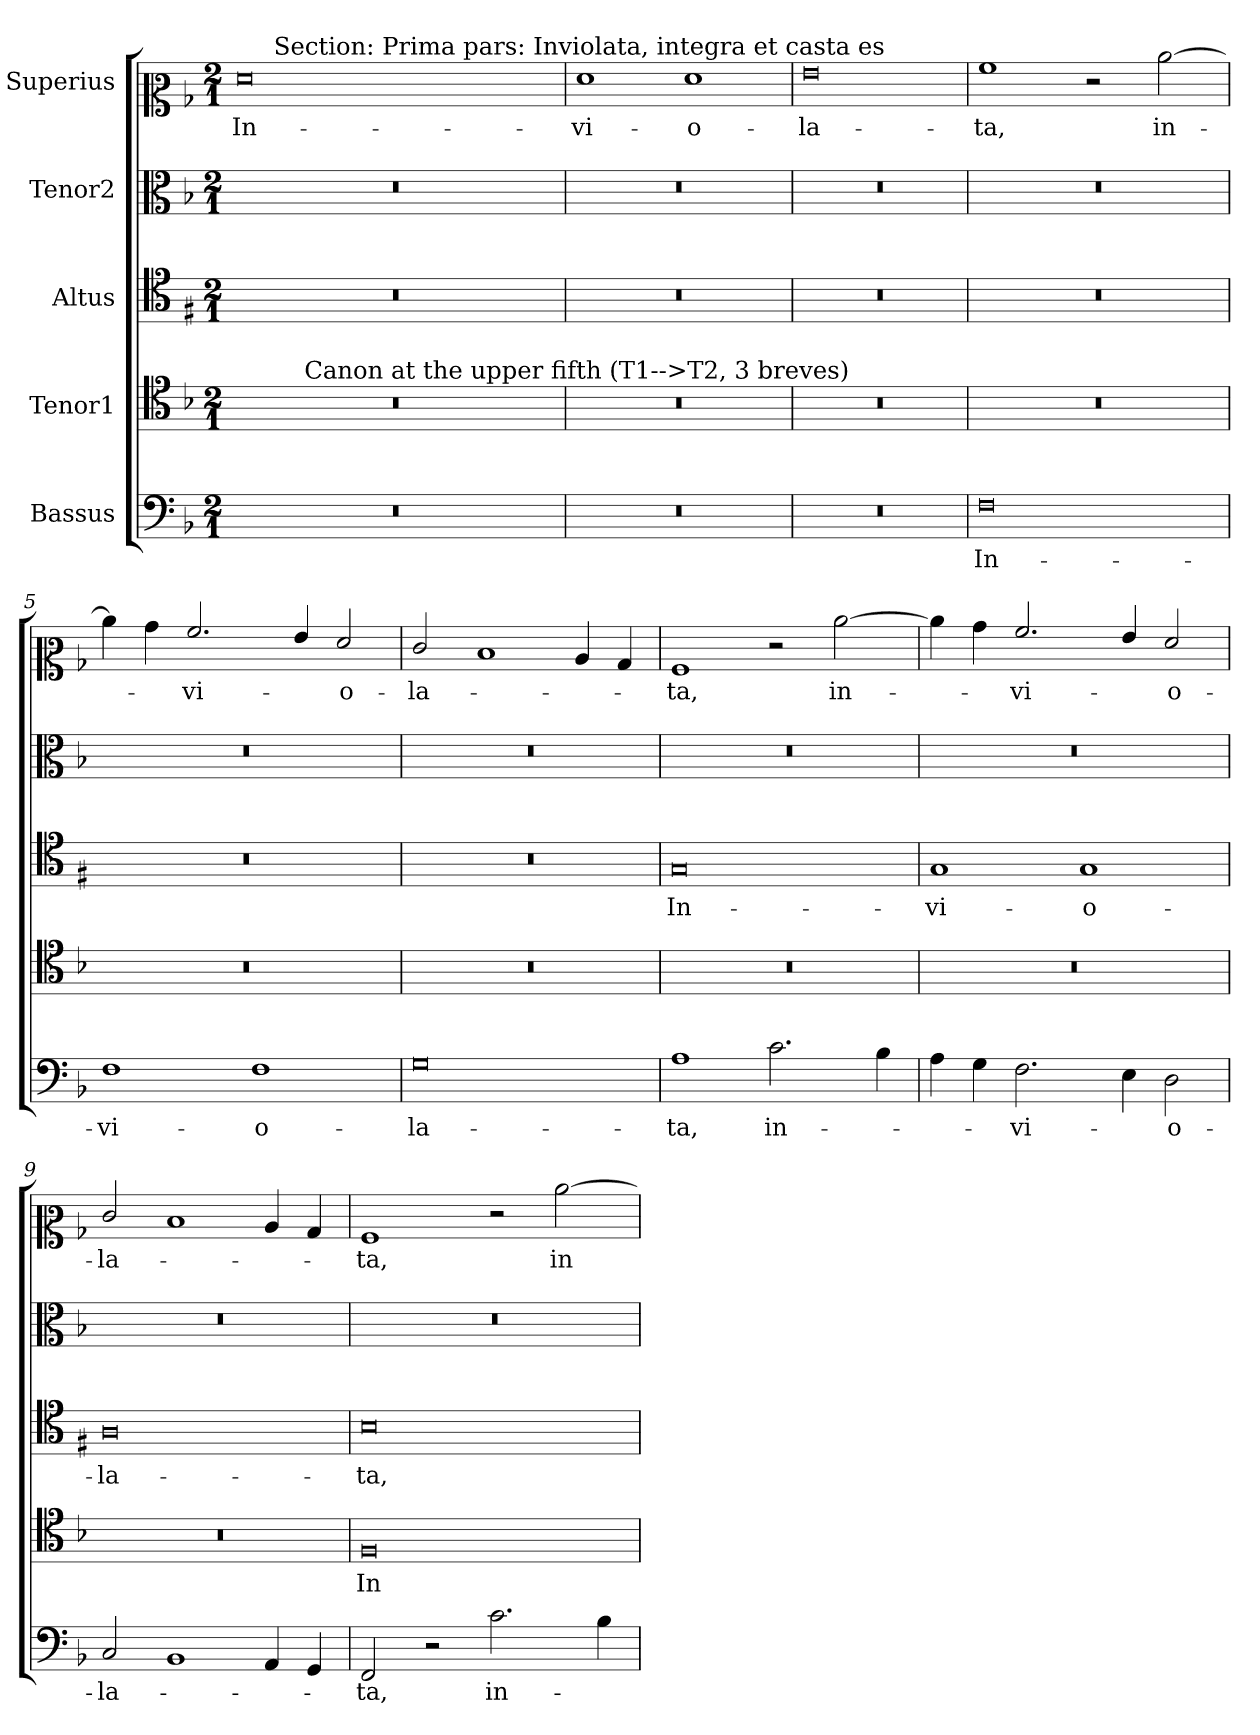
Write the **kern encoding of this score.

**kern	**text	**kern	**text	**kern	**text	**kern	**kern	**text
*part5	*part5	*part4	*part4	*part3	*part3	*part2	*part1	*part1
*staff5	*staff5	*staff4	*staff4	*staff3	*staff3	*staff2	*staff1	*staff1
*I"Bassus	*	*I"Tenor1	*	*I"Altus	*	*I"Tenor2	*I"Superius	*
*clefF4	*	*clefC4	*	*clefC4	*	*clefC3	*clefC2	*
*	*	*	*	*ITrd1c2	*	*	*	*
*k[b-]	*	*k[b-]	*	*k[b-]	*	*k[b-]	*k[b-]	*
*M2/1	*	*M2/1	*	*M2/1	*	*M2/1	*M2/1	*
*MM120	*	*MM120	*	*MM120	*	*MM120	*MM120	*
=1	=1	=1	=1	=1	=1	=1	=1	=1
!	!	!	!	!	!	!	!	!LO:LY:b
*	*	*^	*	*	*	*	*^	*
0r	.	0r	6..ryy	.	0r	.	0r	0f	6ryy	In-
!	!	!	!	!	!	!	!	!	!LO:TX:a:t=Section&colon; Prima pars&colon; Inviolata, integra et casta es	!
.	.	.	.	.	.	.	.	.	3%2ryy	.
!	!	!	!LO:TX:a:t=Canon at the upper fifth (T1-->T2, 3 breves)	!	!	!	!	!	!	!
.	.	.	3%2ryy	.	.	.	.	.	.	.
.	.	.	.	.	.	.	.	.	3%2..ryy	.
.	.	.	3%2ryy	.	.	.	.	.	.	.
.	.	.	3ryy	.	.	.	.	.	.	.
.	.	.	24ryy	.	.	.	.	.	.	.
=2	=2	=2	=2	=2	=2	=2	=2	=2	=2	=2
!	!	!	!	!	!	!	!	!	!	!LO:LY:b
*	*	*v	*v	*	*	*	*	*v	*v	*
0r	.	0r	.	0r	.	0r	1f	-vi-
!	!	!	!	!	!	!	!	!LO:LY:b
.	.	.	.	.	.	.	1f	-o-
=3	=3	=3	=3	=3	=3	=3	=3	=3
!	!	!	!	!	!	!	!	!LO:LY:b
0r	.	0r	.	0r	.	0r	0g	-la-
=4	=4	=4	=4	=4	=4	=4	=4	=4
!	!LO:LY:b	!	!	!	!	!	!	!LO:LY:b
0F	In-	0r	.	0r	.	0r	1a	-ta,
.	.	.	.	.	.	.	2r	.
!	!	!	!	!	!	!	!	!LO:LY:b
.	.	.	.	.	.	.	[2cc\	in-
=5	=5	=5	=5	=5	=5	=5	=5	=5
!	!LO:LY:b	!	!	!	!	!	!	!
1F	-vi-	0r	.	0r	.	0r	4cc\]	.
.	.	.	.	.	.	.	4b-\	.
!	!	!	!	!	!	!	!	!LO:LY:b
.	.	.	.	.	.	.	2.a/	-vi-
!	!LO:LY:b	!	!	!	!	!	!	!
1F	-o-	.	.	.	.	.	.	.
.	.	.	.	.	.	.	4g/	.
!	!	!	!	!	!	!	!	!LO:LY:b
.	.	.	.	.	.	.	2f/	-o-
=6	=6	=6	=6	=6	=6	=6	=6	=6
!	!LO:LY:b	!	!	!	!	!	!	!LO:LY:b
0G	-la-	0r	.	0r	.	0r	2e/	-la-
.	.	.	.	.	.	.	1d	.
.	.	.	.	.	.	.	4c/	.
.	.	.	.	.	.	.	4B-/	.
=7	=7	=7	=7	=7	=7	=7	=7	=7
!	!LO:LY:b	!	!	!	!LO:LY:b	!	!	!LO:LY:b
1A	-ta,	0r	.	0F	In-	0r	1A	-ta,
!	!LO:LY:b	!	!	!	!	!	!	!
2.c\	in-	.	.	.	.	.	2r	.
!	!	!	!	!	!	!	!	!LO:LY:b
.	.	.	.	.	.	.	[2cc\	in-
4B-\	.	.	.	.	.	.	.	.
=8	=8	=8	=8	=8	=8	=8	=8	=8
!	!	!	!	!	!LO:LY:b	!	!	!
4A\	.	0r	.	1F	-vi-	0r	4cc\]	.
4G\	.	.	.	.	.	.	4b-\	.
!	!LO:LY:b	!	!	!	!	!	!	!LO:LY:b
2.F\	-vi-	.	.	.	.	.	2.a/	-vi-
!	!	!	!	!	!LO:LY:b	!	!	!
.	.	.	.	1F	-o-	.	.	.
4E\	.	.	.	.	.	.	4g/	.
!	!LO:LY:b	!	!	!	!	!	!	!LO:LY:b
2D\	-o-	.	.	.	.	.	2f/	-o-
=9	=9	=9	=9	=9	=9	=9	=9	=9
!	!LO:LY:b	!	!	!	!LO:LY:b	!	!	!LO:LY:b
2C/	-la-	0r	.	0G	-la-	0r	2e/	-la-
1BB-	.	.	.	.	.	.	1d	.
4AA/	.	.	.	.	.	.	4c/	.
4GG/	.	.	.	.	.	.	4B-/	.
=10	=10	=10	=10	=10	=10	=10	=10	=10
!	!LO:LY:b	!	!LO:LY:b	!	!LO:LY:b	!	!	!LO:LY:b
2FF/	-ta,	0F	In-	0A	-ta,	0r	1A	-ta,
2r	.	.	.	.	.	.	.	.
!	!LO:LY:b	!	!	!	!	!	!	!
2.c\	in-	.	.	.	.	.	2r	.
!	!	!	!	!	!	!	!	!LO:LY:b
.	.	.	.	.	.	.	[2cc\	in-
4B-\	.	.	.	.	.	.	.	.
=	=	=	=	=	=	=	=	=
*-	*-	*-	*-	*-	*-	*-	*-	*-
